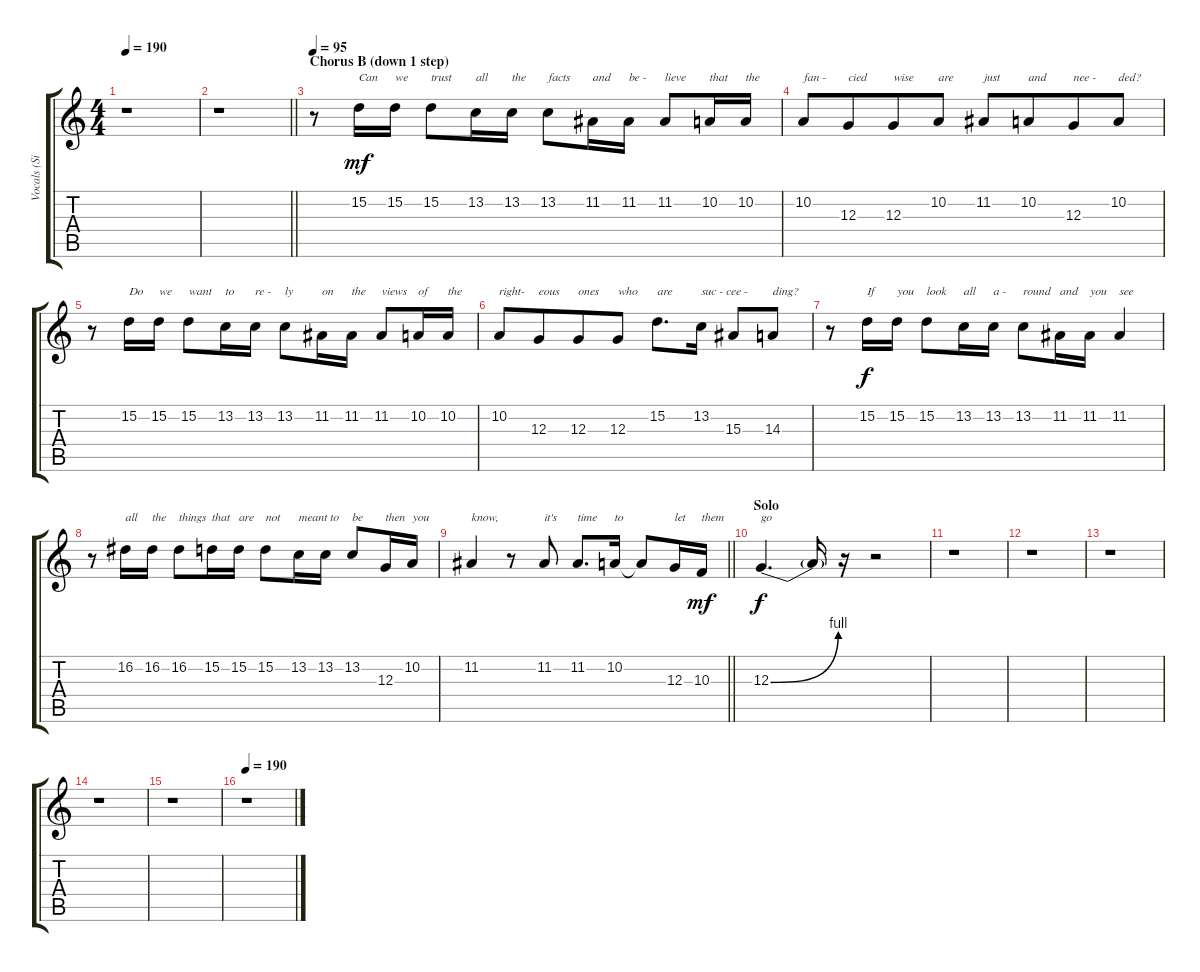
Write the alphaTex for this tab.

\track ("Vocals (Simone)" "Vocals (Si") {instrument flute}
\staff {score tabs}
\tuning (E4 B3 G3 D3 A2 E2) {hide}
\ts (4 4)
\tempo 190
\clef g2
\ks c
r.1{dy f} |
\barLineRight lightlight
r.1 |
\section ("" "Chorus B (down 1 step)")
\tempo 95
r.8 15.2.16{txt "Can" dy mf} 15.2.16{txt "we"} 15.2.8{txt "trust"} 13.2.16{txt "all"} 13.2.16{txt "the"} 13.2.8{txt "facts"} 11.2.16{txt "and"} 11.2.16{txt "be -"} 11.2.8{txt "lieve"} 10.2.16{txt "that"} 10.2.16{txt "the"} |
10.2.8{txt "fan -"} 12.3.8{txt "cied" beam merge} 12.3.8{txt "wise"} 10.2.8{txt "are"} 11.2.8{txt "just"} 10.2.8{txt "and" beam merge} 12.3.8{txt "nee -"} 10.2.8{txt "ded?"} |
r.8 15.2.16{txt "Do"} 15.2.16{txt "we"} 15.2.8{txt "want"} 13.2.16{txt "to"} 13.2.16{txt "re -"} 13.2.8{txt "ly"} 11.2.16{txt "on"} 11.2.16{txt "the"} 11.2.8{txt "views"} 10.2.16{txt "of"} 10.2.16{txt "the"} |
10.2.8{txt "right-"} 12.3.8{txt "eous" beam merge} 12.3.8{txt "ones"} 12.3.8{txt "who"} 15.2.8{d txt "are"} 13.2.16{txt "suc - cee -" beam split} 15.3.8 14.3.8{txt "ding?"} |
r.8 15.2.16{txt "If" dy f} 15.2.16{txt "you"} 15.2.8{txt "look"} 13.2.16{txt "all"} 13.2.16{txt "a -"} 13.2.8{txt "round"} 11.2.16{txt "and"} 11.2.16{txt "you"} 11.2.4{txt "see"} |
r.8 16.2.16{txt "all"} 16.2.16{txt "the"} 16.2.8{txt "things"} 15.2.16{txt "that"} 15.2.16{txt "are"} 15.2.8{txt "not"} 13.2.16{txt "meant to"} 13.2.16 13.2.8{txt "be"} 12.3.16{txt "then"} 10.2.16{txt "you"} |
\barLineRight lightlight
11.2.4{txt "know,"} r.8 11.2.8{txt "it's"} 11.2.8{d txt "time" beam merge} 10.2.16{txt "to" beam split} 10.2{t}.8 12.3.16{txt "let"} 10.3.16{txt "them" dy mf} |
\section ("" "Solo")
12.3{be (bend 0 0 60 4)}.4{d txt "go" dy f} 12.3{t}.16 r.16 r.2 |
r.1 |
r.1 |
r.1 |
r.1 |
r.1 |
\tempo 190
r.1
